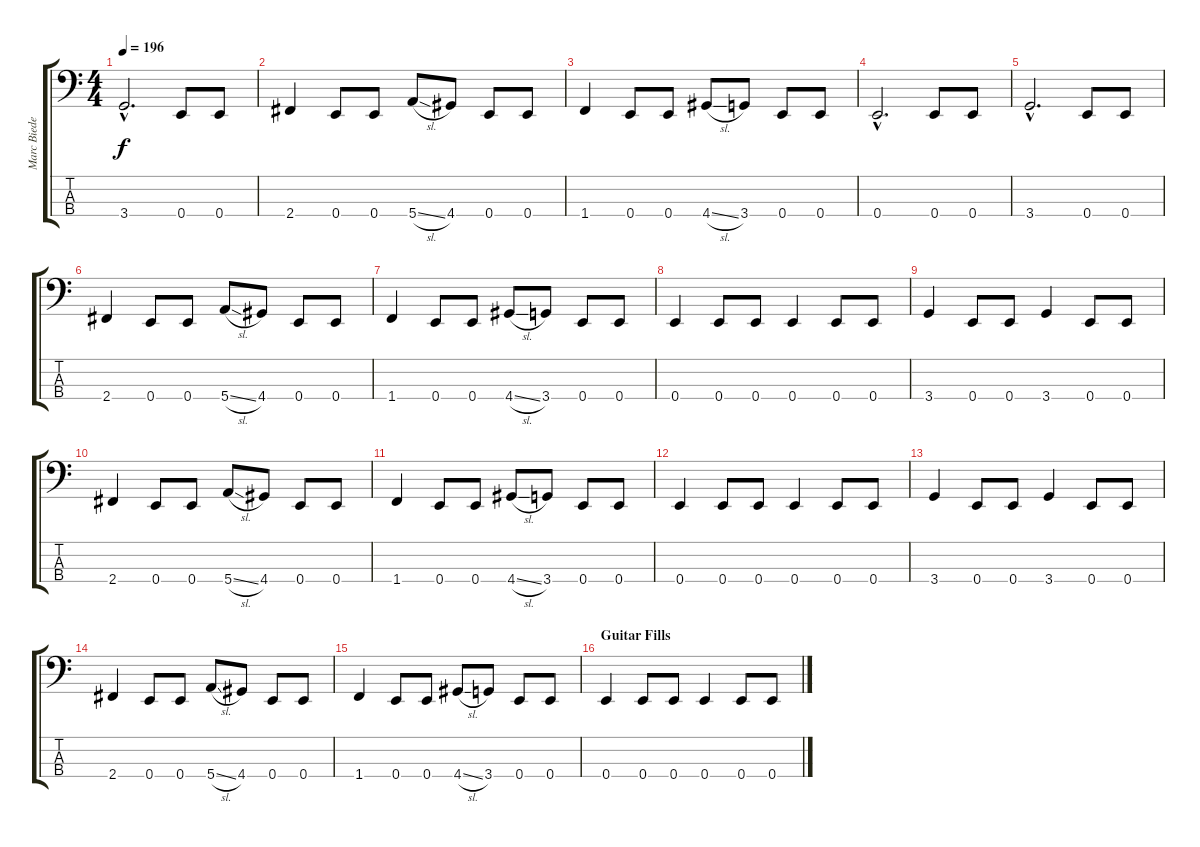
\track ("Marc Biedermann" "Marc Biede") {instrument electricbasspick}
\staff {score tabs}
\tuning (G2 D2 A1 E1) {hide}
\ts (4 4)
\tempo 196
\clef f4
\ks c
3.4{hac}.2{d dy f} 0.4.8 0.4.8 |
2.4.4 0.4.8 0.4.8 5.4{sl}.8 4.4.8 0.4.8 0.4.8 |
1.4.4 0.4.8 0.4.8 4.4{sl}.8 3.4.8 0.4.8 0.4.8 |
0.4{hac}.2{d} 0.4.8 0.4.8 |
3.4{hac}.2{d} 0.4.8 0.4.8 |
2.4.4 0.4.8 0.4.8 5.4{sl}.8 4.4.8 0.4.8 0.4.8 |
1.4.4 0.4.8 0.4.8 4.4{sl}.8 3.4.8 0.4.8 0.4.8 |
0.4.4 0.4.8 0.4.8 0.4.4 0.4.8 0.4.8 |
3.4.4 0.4.8 0.4.8 3.4.4 0.4.8 0.4.8 |
2.4.4 0.4.8 0.4.8 5.4{sl}.8 4.4.8 0.4.8 0.4.8 |
1.4.4 0.4.8 0.4.8 4.4{sl}.8 3.4.8 0.4.8 0.4.8 |
0.4.4 0.4.8 0.4.8 0.4.4 0.4.8 0.4.8 |
3.4.4 0.4.8 0.4.8 3.4.4 0.4.8 0.4.8 |
2.4.4 0.4.8 0.4.8 5.4{sl}.8 4.4.8 0.4.8 0.4.8 |
1.4.4 0.4.8 0.4.8 4.4{sl}.8 3.4.8 0.4.8 0.4.8 |
\section ("" "Guitar Fills")
0.4.4 0.4.8 0.4.8 0.4.4 0.4.8 0.4.8
